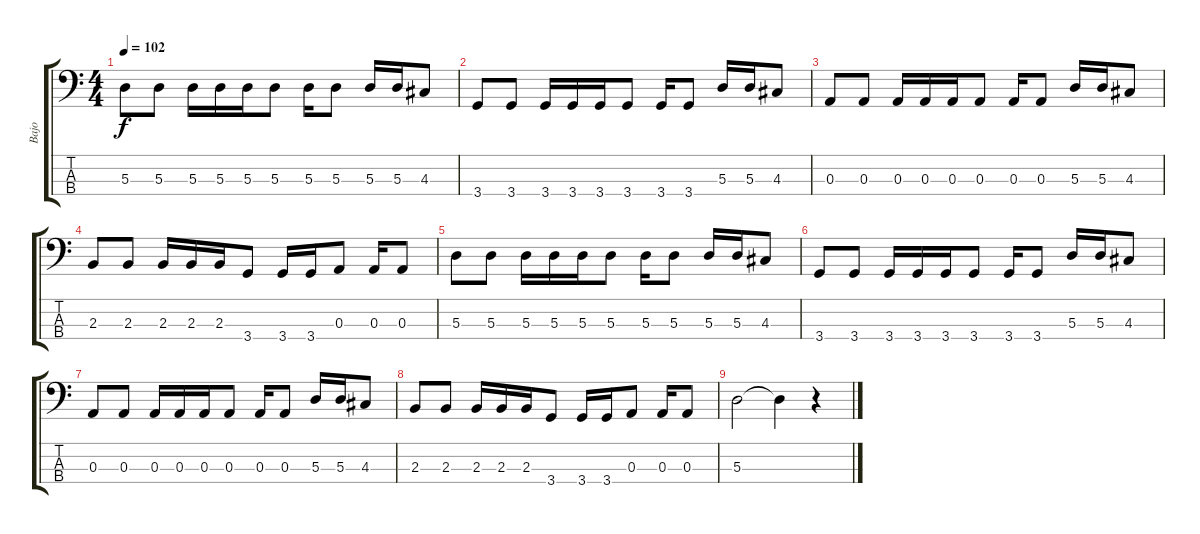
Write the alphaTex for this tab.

\track ("Bajo" "Bajo") {instrument electricbasspick}
\staff {score tabs}
\tuning (G2 D2 A1 E1) {hide}
\ts (4 4)
\tempo 102
\clef f4
\ks c
5.3.8{dy f} 5.3.8 5.3.16 5.3.16 5.3.16 5.3.8 5.3.16 5.3.8 5.3.16 5.3.16 4.3.8 |
3.4.8 3.4.8 3.4.16 3.4.16 3.4.16 3.4.8 3.4.16 3.4.8 5.3.16 5.3.16 4.3.8 |
0.3.8 0.3.8 0.3.16 0.3.16 0.3.16 0.3.8 0.3.16 0.3.8 5.3.16 5.3.16 4.3.8 |
2.3.8 2.3.8 2.3.16 2.3.16 2.3.16 3.4.8 3.4.16 3.4.16 0.3.8 0.3.16 0.3.8 |
5.3.8 5.3.8 5.3.16 5.3.16 5.3.16 5.3.8 5.3.16 5.3.8 5.3.16 5.3.16 4.3.8 |
3.4.8 3.4.8 3.4.16 3.4.16 3.4.16 3.4.8 3.4.16 3.4.8 5.3.16 5.3.16 4.3.8 |
0.3.8 0.3.8 0.3.16 0.3.16 0.3.16 0.3.8 0.3.16 0.3.8 5.3.16 5.3.16 4.3.8 |
2.3.8 2.3.8 2.3.16 2.3.16 2.3.16 3.4.8 3.4.16 3.4.16 0.3.8 0.3.16 0.3.8 |
5.3.2 5.3{t}.4 r.4
